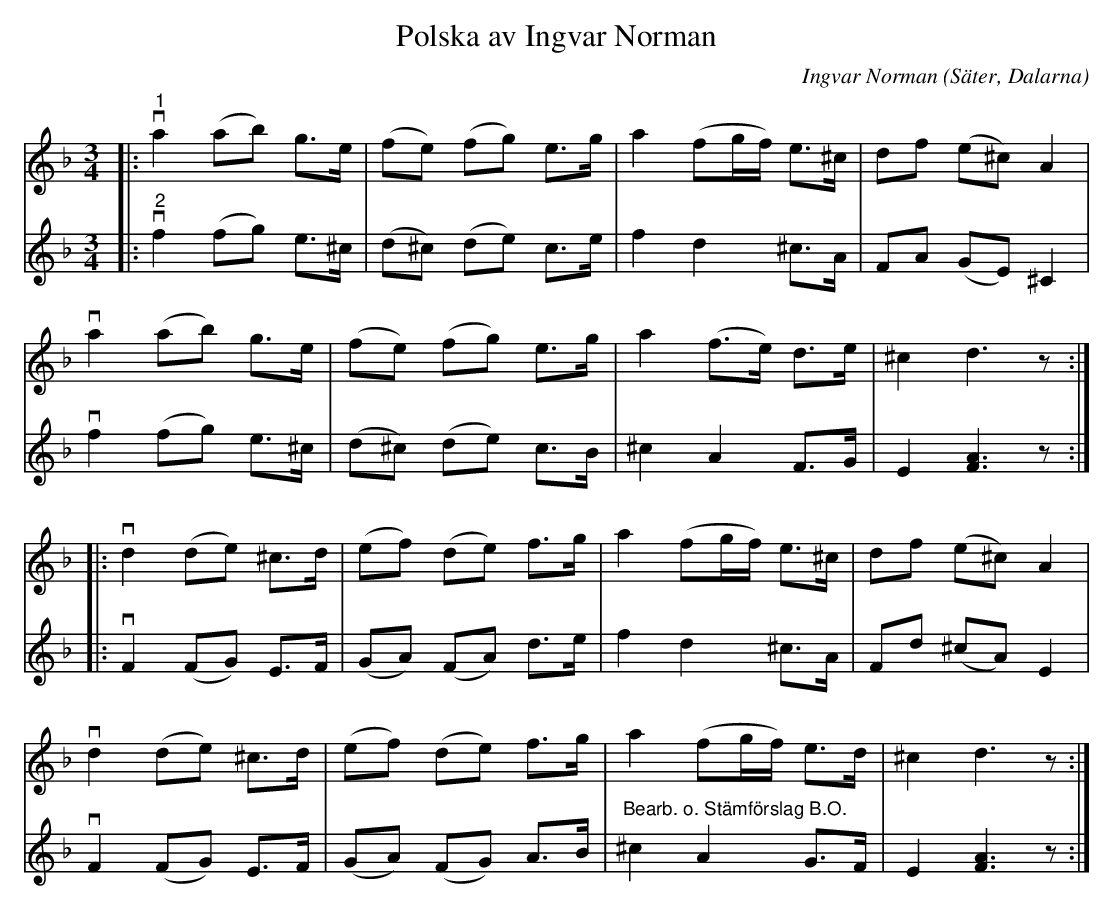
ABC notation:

X:1
T:Polska av Ingvar Norman
C:Ingvar Norman
O:Säter, Dalarna
L:1/8
M:3/4
K:Dm
V:1
|:"^1"v a2 (ab) g>e | (fe) (fg) e>g | a2 (fg/f/) e>^c | df (e^c) A2 |v
a2 (ab) g>e | (fe) (fg) e>g | a2 (f>e) d>e | ^c2 d3 z ::
v d2 (de) ^c>d | (ef) (de) f>g | a2 (fg/f/) e>^c | df (e^c) A2 |
v d2 (de) ^c>d | (ef) (de) f>g | a2 (fg/f/) e>d | ^c2 d3 z :|
V:2
|:"^2"v f2 (fg) e>^c | (d^c) (de) c>e | f2 d2 ^c>A | FA (GE) ^C2 |
v f2 (fg) e>^c | (d^c) (de) c>B | ^c2 A2 F>G | E2 [FA]3 z ::
v F2 (FG) E>F | (GA) (FA) d>e | f2 d2 ^c>A | Fd (^cA) E2 |
v F2 (FG) E>F | (GA) (FG) A>B |"^Bearb. o. Stämförslag B.O." ^c2 A2 G>F | E2 [FA]3 z :|
